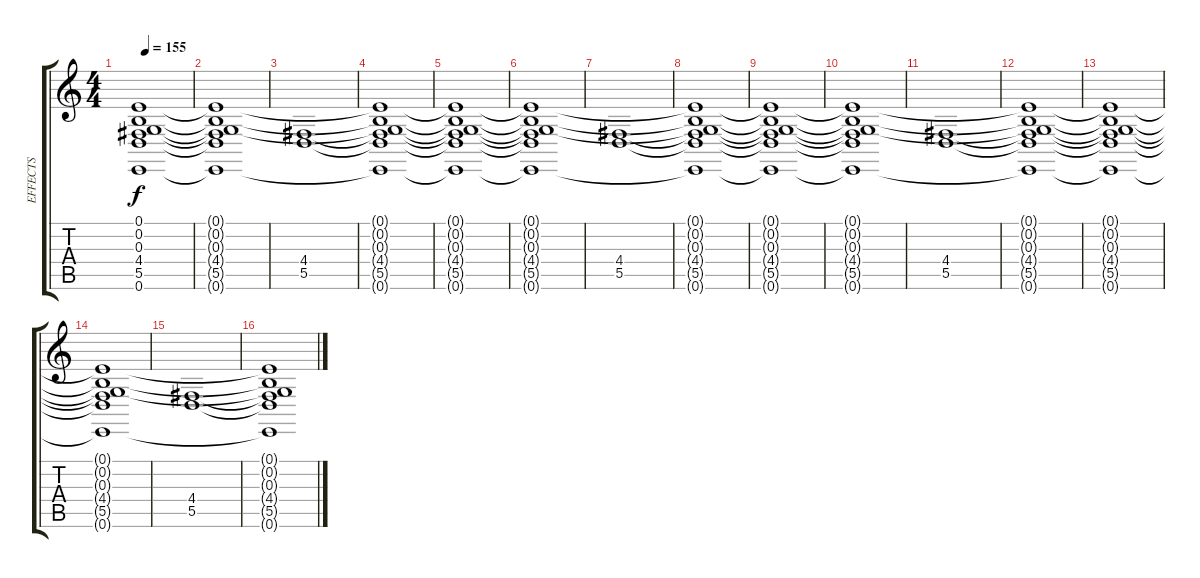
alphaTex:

\track ("EFFECTS" "EFFECTS") {instrument fx6goblins}
\staff {score tabs}
\tuning (E4 B3 G3 D3 A2 E2) {hide}
\ts (4 4)
\tempo 155
\clef g2
\ks c
(0.1{t} 0.2{t} 0.3{t} 4.4{t} 5.5{t} 0.6{t}).1{dy f} |
(0.1{t} 0.2{t} 0.3{t} 4.4{t} 5.5{t} 0.6{t}).1 |
(4.4 5.5).1 |
(0.1{t} 0.2{t} 0.3{t} 4.4{t} 5.5{t} 0.6{t}).1 |
(0.1{t} 0.2{t} 0.3{t} 4.4{t} 5.5{t} 0.6{t}).1 |
(0.1{t} 0.2{t} 0.3{t} 4.4{t} 5.5{t} 0.6{t}).1 |
(4.4 5.5).1 |
(0.1{t} 0.2{t} 0.3{t} 4.4{t} 5.5{t} 0.6{t}).1 |
(0.1{t} 0.2{t} 0.3{t} 4.4{t} 5.5{t} 0.6{t}).1 |
(0.1{t} 0.2{t} 0.3{t} 4.4{t} 5.5{t} 0.6{t}).1 |
(4.4 5.5).1 |
(0.1{t} 0.2{t} 0.3{t} 4.4{t} 5.5{t} 0.6{t}).1 |
(0.1{t} 0.2{t} 0.3{t} 4.4{t} 5.5{t} 0.6{t}).1 |
(0.1{t} 0.2{t} 0.3{t} 4.4{t} 5.5{t} 0.6{t}).1 |
(4.4 5.5).1 |
(0.1{t} 0.2{t} 0.3{t} 4.4{t} 5.5{t} 0.6{t}).1
